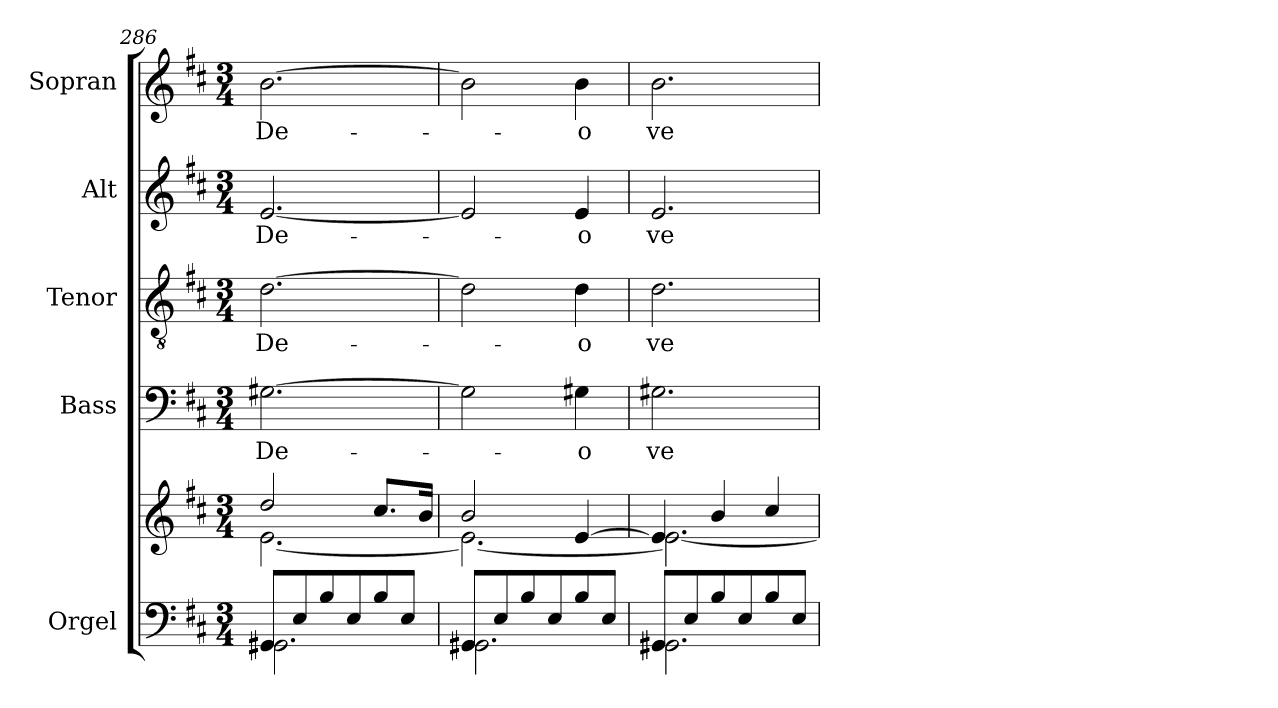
**kern	**kern	**kern	**text	**kern	**text	**kern	**text	**kern	**text
*part5	*part5	*part4	*part4	*part3	*part3	*part2	*part2	*part1	*part1
*staff6	*staff5	*staff4	*staff4	*staff3	*staff3	*staff2	*staff2	*staff1	*staff1
*I"Orgel	*	*I"Bass	*	*I"Tenor	*	*I"Alt	*	*I"Sopran	*
*I'Org.	*	*I'B	*	*I'T	*	*I'A	*	*I'S	*
*clefF4	*clefG2	*clefF4	*	*clefGv2	*	*clefG2	*	*clefG2	*
*k[f#c#]	*k[f#c#]	*k[f#c#]	*	*k[f#c#]	*	*k[f#c#]	*	*k[f#c#]	*
*D:	*D:	*D:	*	*D:	*	*D:	*	*D:	*
*M3/4	*M3/4	*M3/4	*	*M3/4	*	*M3/4	*	*M3/4	*
=286	=286	=286	=286	=286	=286	=286	=286	=286	=286
*^	*^	*	*	*	*	*	*	*	*
!	!	!	!	!	!LO:LY:b	!	!LO:LY:b	!	!LO:LY:b	!	!LO:LY:b
8GG#X/L	2.GG#\	2dd/	[<2.e\	[2.G#X\	De-	[2.d\	De-	[2.e/	De-	[2.b\	De-
8E/	.	.	.	.	.	.	.	.	.	.	.
8B/	.	.	.	.	.	.	.	.	.	.	.
8E/	.	.	.	.	.	.	.	.	.	.	.
8B/	.	8.cc#/L	.	.	.	.	.	.	.	.	.
8E/J	.	.	.	.	.	.	.	.	.	.	.
.	.	16b/Jk	.	.	.	.	.	.	.	.	.
=287	=287	=287	=287	=287	=287	=287	=287	=287	=287	=287	=287
8GG#X/L	2.GG#\	2b/	2.e\_	2G#\]	.	2d\]	.	2e/]	.	2b\]	.
8E/	.	.	.	.	.	.	.	.	.	.	.
8B/	.	.	.	.	.	.	.	.	.	.	.
8E/	.	.	.	.	.	.	.	.	.	.	.
!	!	!	!	!	!LO:LY:b	!	!LO:LY:b	!	!LO:LY:b	!	!LO:LY:b
8B/	.	[>4e/	.	4G#X\	-o	4d\	-o	4e/	-o	4b\	-o
8E/J	.	.	.	.	.	.	.	.	.	.	.
=288	=288	=288	=288	=288	=288	=288	=288	=288	=288	=288	=288
!	!	!	!	!	!LO:LY:b	!	!LO:LY:b	!	!LO:LY:b	!	!LO:LY:b
8GG#X/L	2.GG#\	4e/]	2.e\_	2.G#X\	ve-	2.d\	ve-	2.e/	ve-	2.b\	ve-
8E/	.	.	.	.	.	.	.	.	.	.	.
8B/	.	4b/	.	.	.	.	.	.	.	.	.
8E/	.	.	.	.	.	.	.	.	.	.	.
8B/	.	4cc#/	.	.	.	.	.	.	.	.	.
8E/J	.	.	.	.	.	.	.	.	.	.	.
*v	*v	*	*	*	*	*	*	*	*	*	*
*	*v	*v	*	*	*	*	*	*	*	*
=	=	=	=	=	=	=	=	=	=
*-	*-	*-	*-	*-	*-	*-	*-	*-	*-
